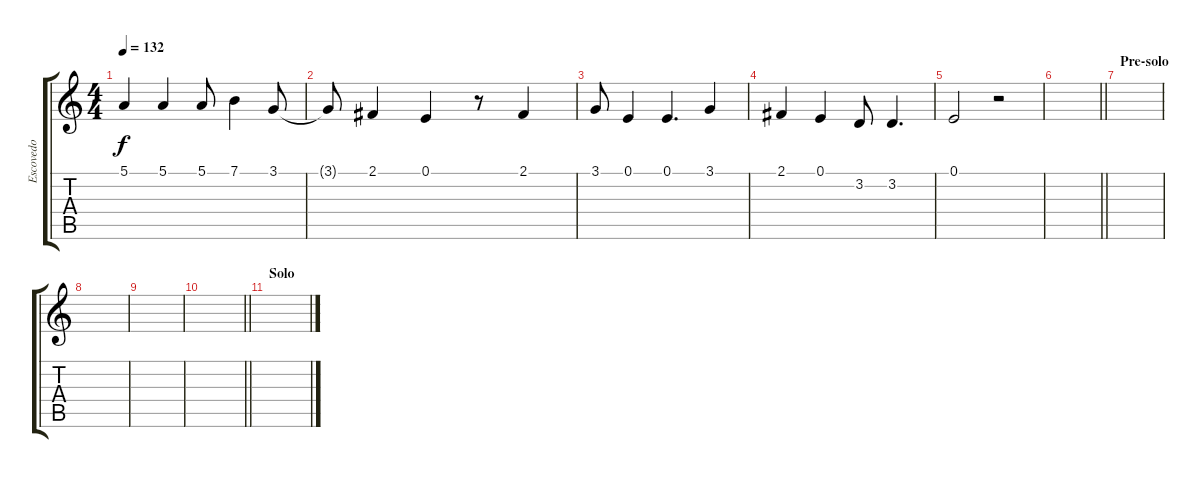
\track ("Escovedo" "Escovedo") {instrument lead2sawtooth}
\staff {score tabs}
\tuning (E4 B3 G3 D3 A2 E2) {hide}
\ts (4 4)
\tempo 132
\clef g2
\ks c
5.1.4{dy f} 5.1.4 5.1.8 7.1.4 3.1.8 |
3.1{t}.8 2.1.4 0.1.4 r.8 2.1.4 |
3.1.8 0.1.4 0.1.4{d} 3.1.4 |
2.1.4 0.1.4 3.2.8 3.2.4{d} |
0.1.2 r.2 |
\barLineRight lightlight
|
\section ("" "Pre-solo")
|
|
|
\barLineRight lightlight
|
\section ("" "Solo")
